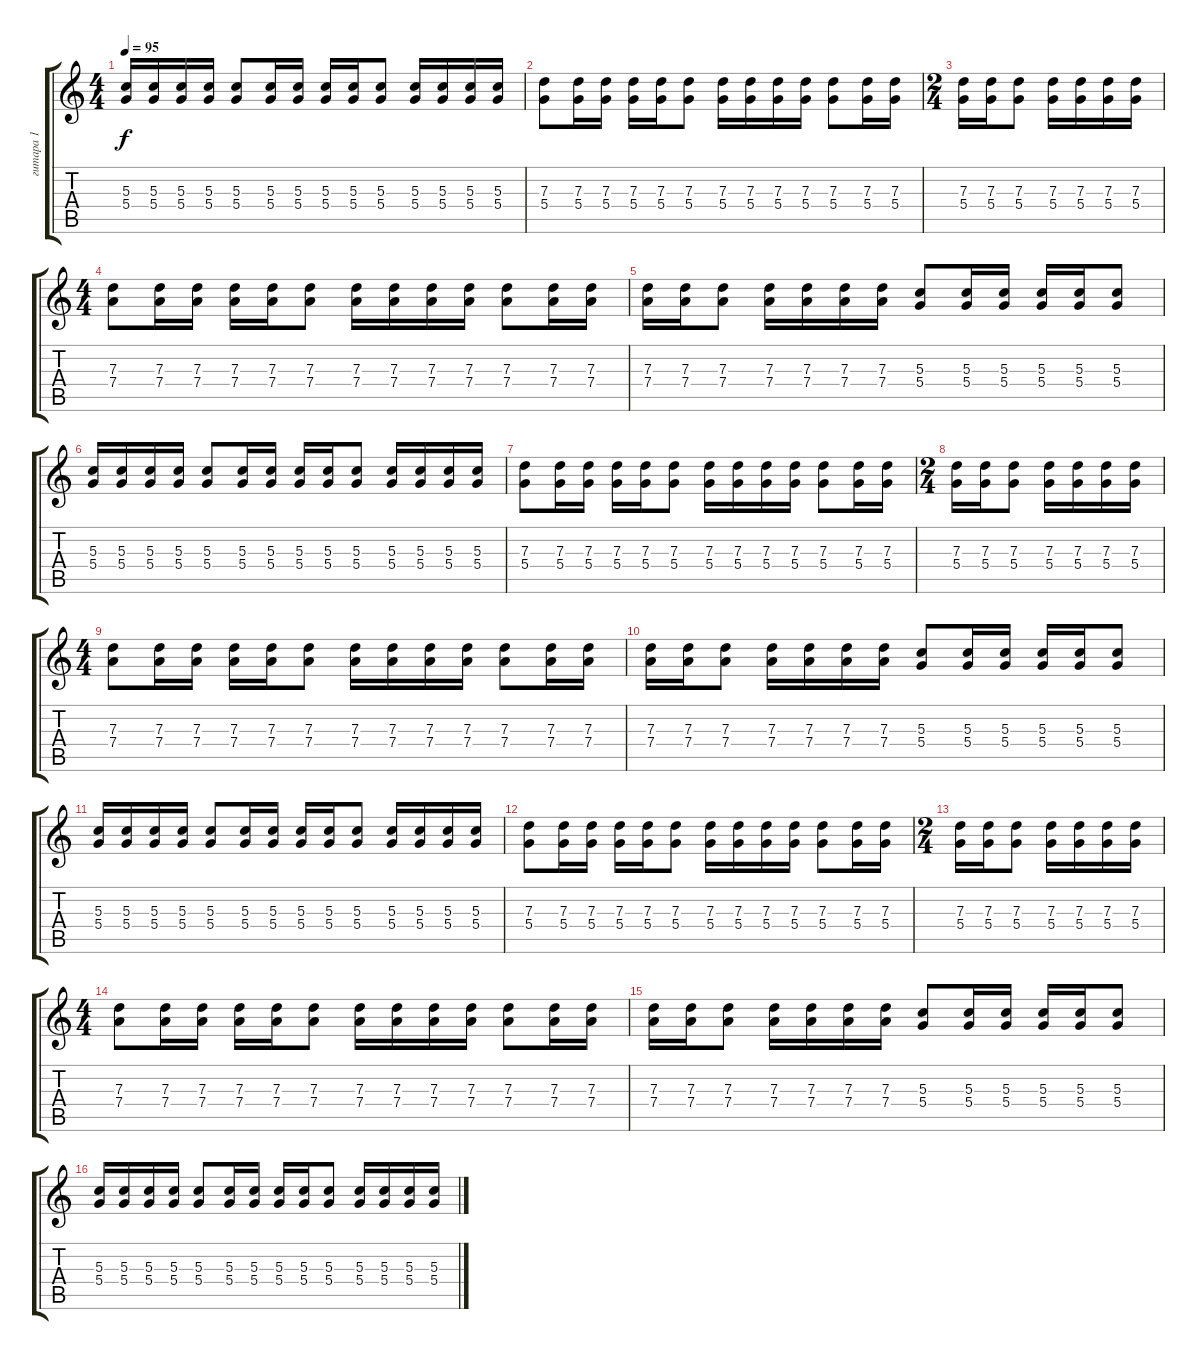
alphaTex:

\track ("гитара 1" "гитара 1") {instrument distortionguitar}
\staff {score tabs}
\tuning (E4 B3 G3 D3 A2 E2) {hide}
\ts (4 4)
\tempo 95
\clef g2
\ks c
(5.3 5.4).16{dy f} (5.3 5.4).16 (5.3 5.4).16 (5.3 5.4).16 (5.3 5.4).8 (5.3 5.4).16 (5.3 5.4).16 (5.3 5.4).16 (5.3 5.4).16 (5.3 5.4).8 (5.3 5.4).16 (5.3 5.4).16 (5.3 5.4).16 (5.3 5.4).16 |
(7.3 5.4).8 (7.3 5.4).16 (7.3 5.4).16 (7.3 5.4).16 (7.3 5.4).16 (7.3 5.4).8 (7.3 5.4).16 (7.3 5.4).16 (7.3 5.4).16 (7.3 5.4).16 (7.3 5.4).8 (7.3 5.4).16 (7.3 5.4).16 |
\ts (2 4)
(7.3 5.4).16 (7.3 5.4).16 (7.3 5.4).8 (7.3 5.4).16 (7.3 5.4).16 (7.3 5.4).16 (7.3 5.4).16 |
\ts (4 4)
(7.3 7.4).8{volume 11 instrument acousticguitarsteel} (7.3 7.4).16 (7.3 7.4).16 (7.3 7.4).16 (7.3 7.4).16 (7.3 7.4).8 (7.3 7.4).16 (7.3 7.4).16 (7.3 7.4).16 (7.3 7.4).16 (7.3 7.4).8 (7.3 7.4).16 (7.3 7.4).16 |
(7.3 7.4).16 (7.3 7.4).16 (7.3 7.4).8 (7.3 7.4).16 (7.3 7.4).16 (7.3 7.4).16 (7.3 7.4).16 (5.3 5.4).8 (5.3 5.4).16 (5.3 5.4).16 (5.3 5.4).16 (5.3 5.4).16 (5.3 5.4).8 |
(5.3 5.4).16 (5.3 5.4).16 (5.3 5.4).16 (5.3 5.4).16 (5.3 5.4).8 (5.3 5.4).16 (5.3 5.4).16 (5.3 5.4).16 (5.3 5.4).16 (5.3 5.4).8 (5.3 5.4).16 (5.3 5.4).16 (5.3 5.4).16 (5.3 5.4).16 |
(7.3 5.4).8 (7.3 5.4).16 (7.3 5.4).16 (7.3 5.4).16 (7.3 5.4).16 (7.3 5.4).8 (7.3 5.4).16 (7.3 5.4).16 (7.3 5.4).16 (7.3 5.4).16 (7.3 5.4).8 (7.3 5.4).16 (7.3 5.4).16 |
\ts (2 4)
(7.3 5.4).16 (7.3 5.4).16 (7.3 5.4).8 (7.3 5.4).16 (7.3 5.4).16 (7.3 5.4).16 (7.3 5.4).16 |
\ts (4 4)
(7.3 7.4).8{volume 11 instrument acousticguitarsteel} (7.3 7.4).16 (7.3 7.4).16 (7.3 7.4).16 (7.3 7.4).16 (7.3 7.4).8 (7.3 7.4).16 (7.3 7.4).16 (7.3 7.4).16 (7.3 7.4).16 (7.3 7.4).8 (7.3 7.4).16 (7.3 7.4).16 |
(7.3 7.4).16 (7.3 7.4).16 (7.3 7.4).8 (7.3 7.4).16 (7.3 7.4).16 (7.3 7.4).16 (7.3 7.4).16 (5.3 5.4).8 (5.3 5.4).16 (5.3 5.4).16 (5.3 5.4).16 (5.3 5.4).16 (5.3 5.4).8 |
(5.3 5.4).16 (5.3 5.4).16 (5.3 5.4).16 (5.3 5.4).16 (5.3 5.4).8 (5.3 5.4).16 (5.3 5.4).16 (5.3 5.4).16 (5.3 5.4).16 (5.3 5.4).8 (5.3 5.4).16 (5.3 5.4).16 (5.3 5.4).16 (5.3 5.4).16 |
(7.3 5.4).8 (7.3 5.4).16 (7.3 5.4).16 (7.3 5.4).16 (7.3 5.4).16 (7.3 5.4).8 (7.3 5.4).16 (7.3 5.4).16 (7.3 5.4).16 (7.3 5.4).16 (7.3 5.4).8 (7.3 5.4).16 (7.3 5.4).16 |
\ts (2 4)
(7.3 5.4).16 (7.3 5.4).16 (7.3 5.4).8 (7.3 5.4).16 (7.3 5.4).16 (7.3 5.4).16 (7.3 5.4).16 |
\ts (4 4)
(7.3 7.4).8{volume 9 instrument acousticguitarsteel} (7.3 7.4).16 (7.3 7.4).16 (7.3 7.4).16 (7.3 7.4).16 (7.3 7.4).8 (7.3 7.4).16 (7.3 7.4).16 (7.3 7.4).16 (7.3 7.4).16 (7.3 7.4).8 (7.3 7.4).16 (7.3 7.4).16 |
(7.3 7.4).16 (7.3 7.4).16 (7.3 7.4).8 (7.3 7.4).16 (7.3 7.4).16 (7.3 7.4).16 (7.3 7.4).16 (5.3 5.4).8 (5.3 5.4).16 (5.3 5.4).16 (5.3 5.4).16 (5.3 5.4).16 (5.3 5.4).8 |
(5.3 5.4).16 (5.3 5.4).16 (5.3 5.4).16 (5.3 5.4).16 (5.3 5.4).8 (5.3 5.4).16 (5.3 5.4).16 (5.3 5.4).16 (5.3 5.4).16 (5.3 5.4).8 (5.3 5.4).16 (5.3 5.4).16 (5.3 5.4).16 (5.3 5.4).16
